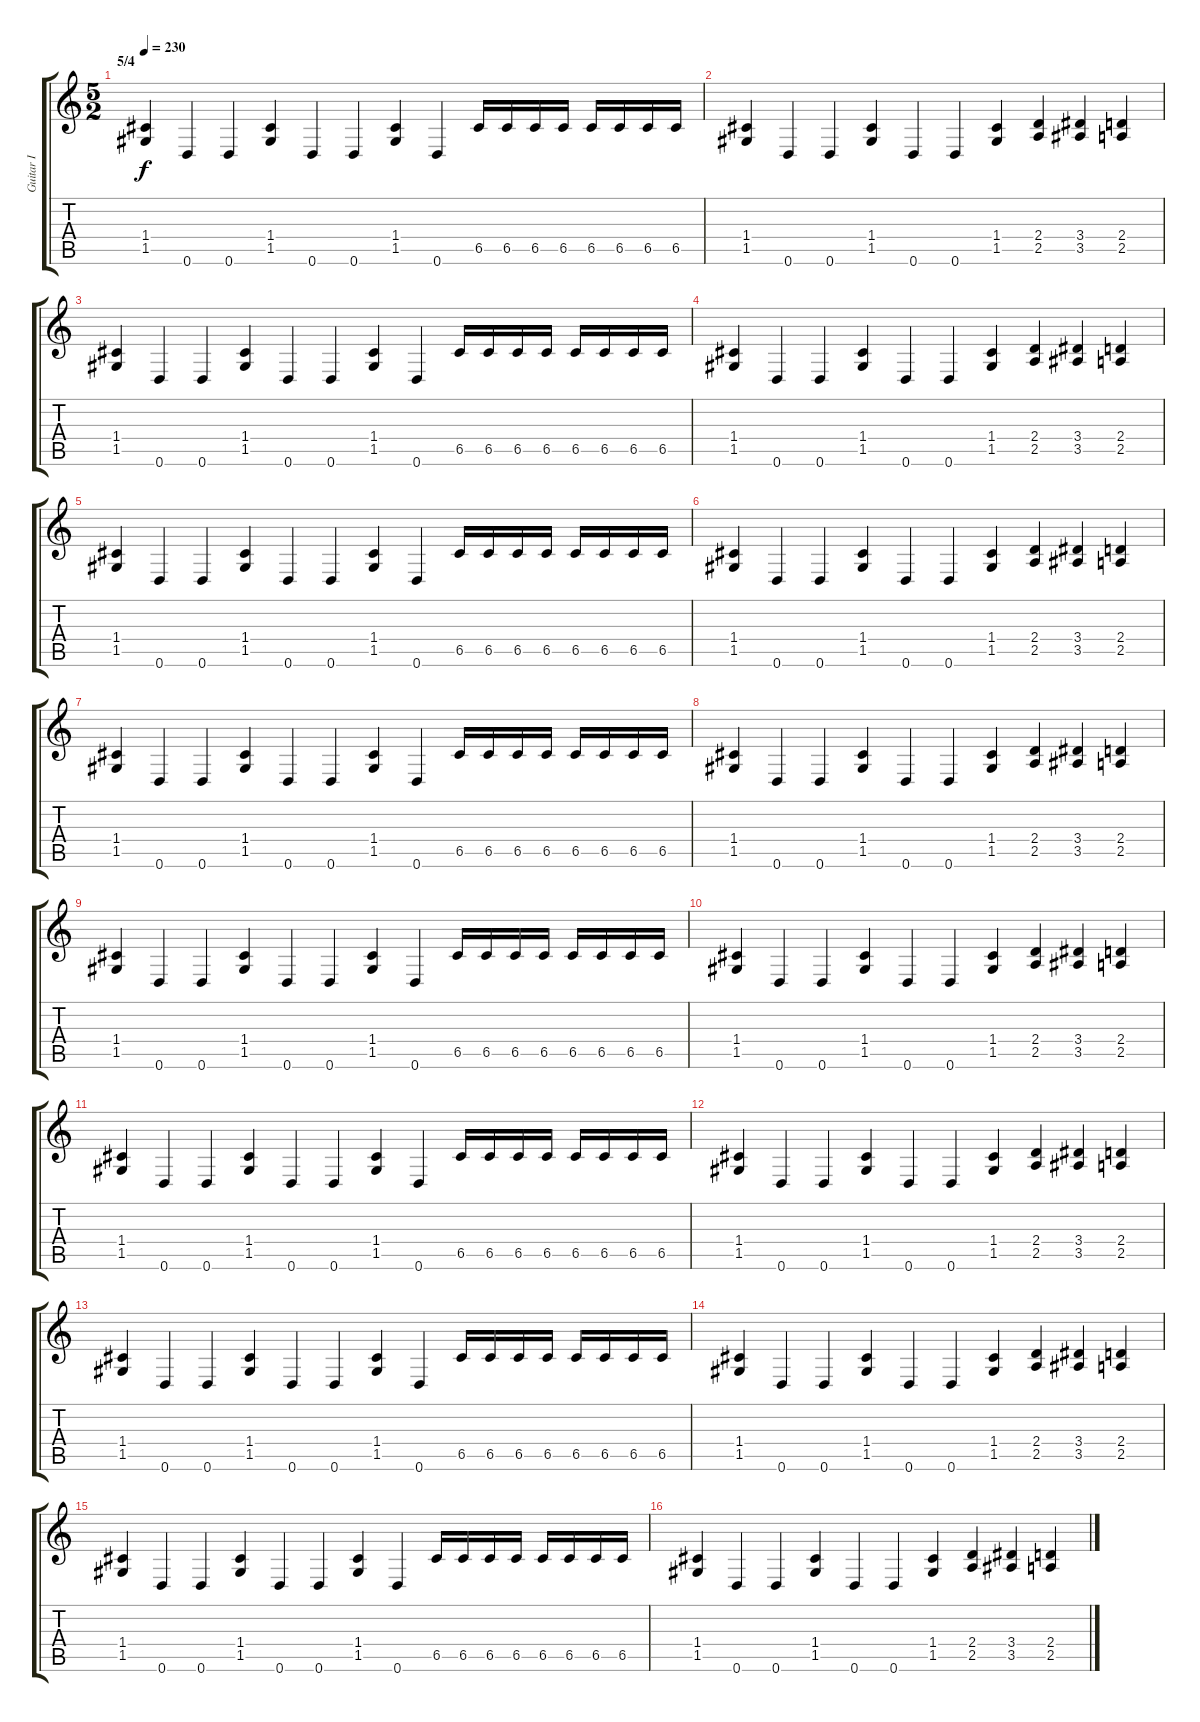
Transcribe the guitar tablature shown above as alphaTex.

\track ("Guitar I" "Guitar I") {instrument distortionguitar}
\staff {score tabs}
\tuning (D4 A3 F3 C3 G2 D2) {hide}
\ts (5 2)
\section ("" "5/4")
\tempo 230
\clef g2
\ks c
(1.4 1.5).4{dy f} 0.6.4 0.6.4 (1.4 1.5).4 0.6.4 0.6.4 (1.4 1.5).4 0.6.4 6.5.16 6.5.16 6.5.16 6.5.16 6.5.16 6.5.16 6.5.16 6.5.16 |
(1.4 1.5).4 0.6.4 0.6.4 (1.4 1.5).4 0.6.4 0.6.4 (1.4 1.5).4 (2.4 2.5).4 (3.4 3.5).4 (2.4 2.5).4 |
(1.4 1.5).4 0.6.4 0.6.4 (1.4 1.5).4 0.6.4 0.6.4 (1.4 1.5).4 0.6.4 6.5.16 6.5.16 6.5.16 6.5.16 6.5.16 6.5.16 6.5.16 6.5.16 |
(1.4 1.5).4 0.6.4 0.6.4 (1.4 1.5).4 0.6.4 0.6.4 (1.4 1.5).4 (2.4 2.5).4 (3.4 3.5).4 (2.4 2.5).4 |
(1.4 1.5).4 0.6.4 0.6.4 (1.4 1.5).4 0.6.4 0.6.4 (1.4 1.5).4 0.6.4 6.5.16 6.5.16 6.5.16 6.5.16 6.5.16 6.5.16 6.5.16 6.5.16 |
(1.4 1.5).4 0.6.4 0.6.4 (1.4 1.5).4 0.6.4 0.6.4 (1.4 1.5).4 (2.4 2.5).4 (3.4 3.5).4 (2.4 2.5).4 |
(1.4 1.5).4 0.6.4 0.6.4 (1.4 1.5).4 0.6.4 0.6.4 (1.4 1.5).4 0.6.4 6.5.16 6.5.16 6.5.16 6.5.16 6.5.16 6.5.16 6.5.16 6.5.16 |
(1.4 1.5).4 0.6.4 0.6.4 (1.4 1.5).4 0.6.4 0.6.4 (1.4 1.5).4 (2.4 2.5).4 (3.4 3.5).4 (2.4 2.5).4 |
(1.4 1.5).4 0.6.4 0.6.4 (1.4 1.5).4 0.6.4 0.6.4 (1.4 1.5).4 0.6.4 6.5.16 6.5.16 6.5.16 6.5.16 6.5.16 6.5.16 6.5.16 6.5.16 |
(1.4 1.5).4 0.6.4 0.6.4 (1.4 1.5).4 0.6.4 0.6.4 (1.4 1.5).4 (2.4 2.5).4 (3.4 3.5).4 (2.4 2.5).4 |
(1.4 1.5).4 0.6.4 0.6.4 (1.4 1.5).4 0.6.4 0.6.4 (1.4 1.5).4 0.6.4 6.5.16 6.5.16 6.5.16 6.5.16 6.5.16 6.5.16 6.5.16 6.5.16 |
(1.4 1.5).4 0.6.4 0.6.4 (1.4 1.5).4 0.6.4 0.6.4 (1.4 1.5).4 (2.4 2.5).4 (3.4 3.5).4 (2.4 2.5).4 |
(1.4 1.5).4 0.6.4 0.6.4 (1.4 1.5).4 0.6.4 0.6.4 (1.4 1.5).4 0.6.4 6.5.16 6.5.16 6.5.16 6.5.16 6.5.16 6.5.16 6.5.16 6.5.16 |
(1.4 1.5).4 0.6.4 0.6.4 (1.4 1.5).4 0.6.4 0.6.4 (1.4 1.5).4 (2.4 2.5).4 (3.4 3.5).4 (2.4 2.5).4 |
(1.4 1.5).4 0.6.4 0.6.4 (1.4 1.5).4 0.6.4 0.6.4 (1.4 1.5).4 0.6.4 6.5.16 6.5.16 6.5.16 6.5.16 6.5.16 6.5.16 6.5.16 6.5.16 |
(1.4 1.5).4 0.6.4 0.6.4 (1.4 1.5).4 0.6.4 0.6.4 (1.4 1.5).4 (2.4 2.5).4 (3.4 3.5).4 (2.4 2.5).4
